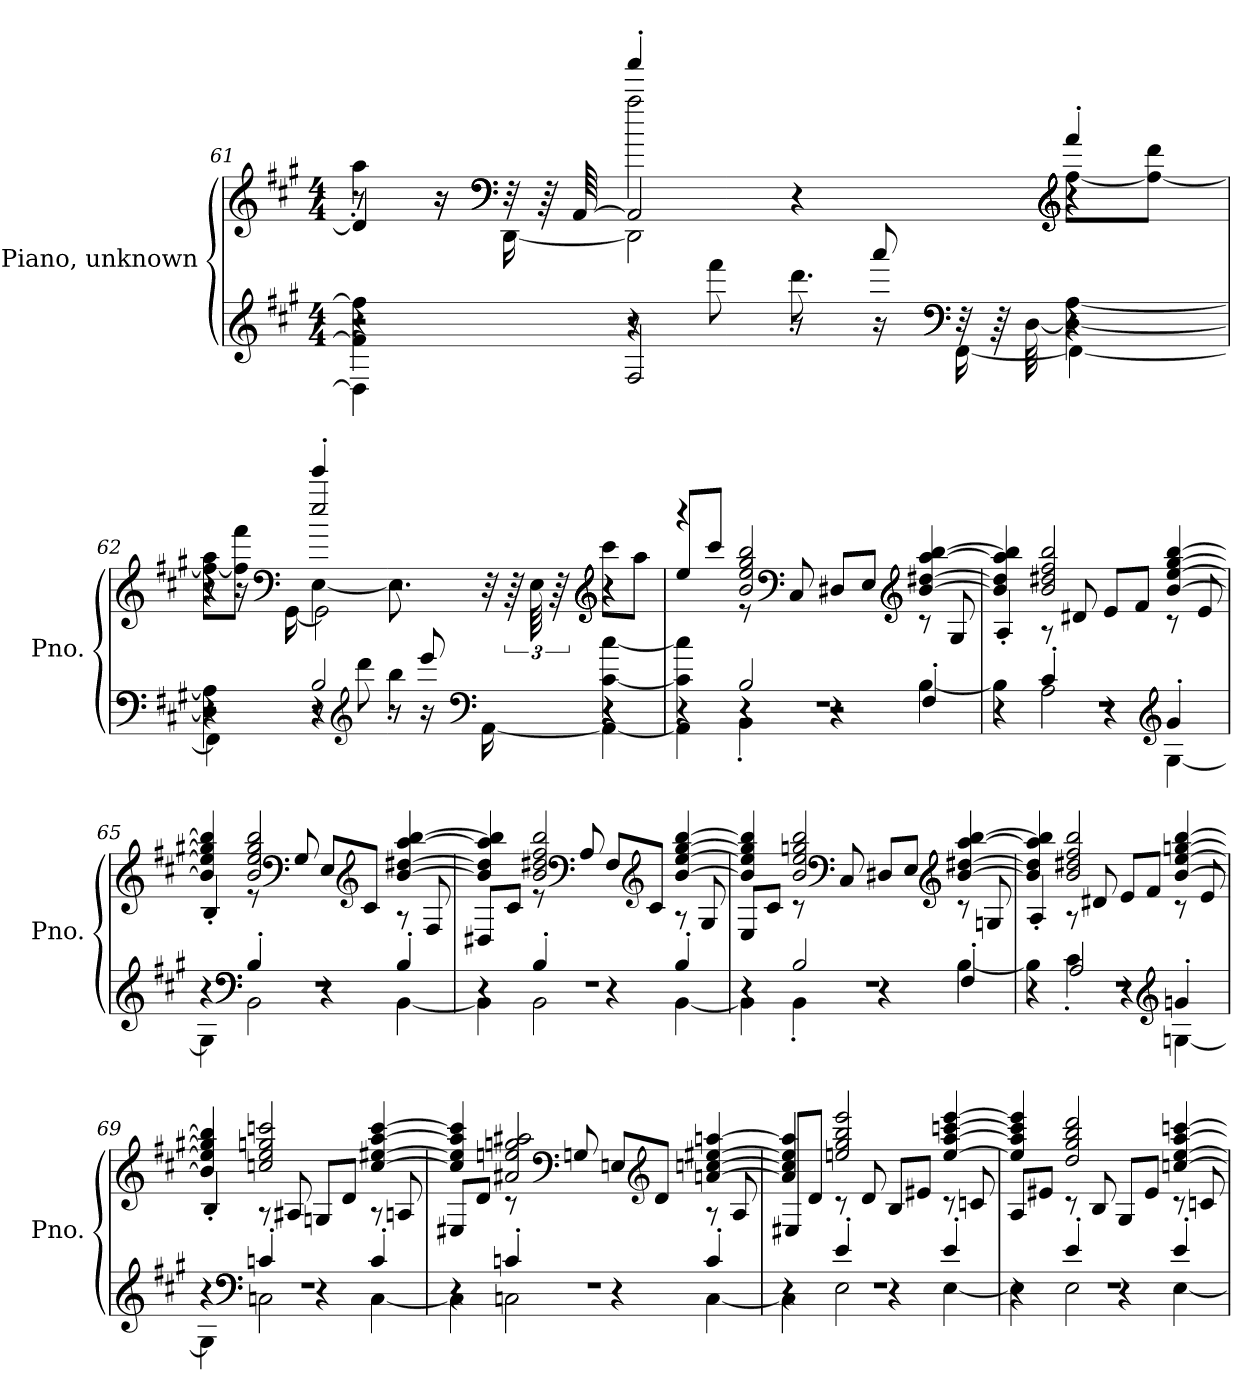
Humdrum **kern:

**kern	**kern
*part1	*part1
*staff2	*staff1
*I"Piano, unknown	*
*I'Pno.	*
!!LO:LB:g=z
*clefG2	*clefG2
*k[f#c#g#]	*k[f#c#g#]
*M4/4	*M4/4
=61	=61
*^	*^
*	*^	*	*^
*	*	*^	*	*	*^
2r	4f#\] 4ff#\]	4r	4D\]	4d/]	4aa'\	8r	8r
.	.	.	.	.	.	16r	16r
*	*	*	*	*clefF4	*	*	*
.	.	.	.	.	.	32r	[16DD\
.	.	.	.	.	.	64r	.
.	.	.	.	.	.	[64AA/	.
.	8r	2F#/	4r	4aaa'/	2aa\	2AA/]	2DD\]
.	8fff#\	.	.	.	.	.	.
8r	8.ddd'\	.	8r	4r	.	.	.
8aaa/	.	.	16r	.	.	.	.
*clefF4	*	*	*	*	*	*	*
.	32r	.	[16FF#\	.	.	.	.
.	64r	.	.	.	.	.	.
.	[64D\	.	.	.	.	.	.
*	*	*	*	*clefG2	*	*	*
4r	4D\_ [4A\	4r	4FF#\_	4fff#'/	[8ff#\L	4r	4r
.	.	.	.	.	8ff#\_ 8ddd\J	.	.
!!LO:PB:g=z	!!	!!	!!
=62	=62	=62	=62	=62	=62	=62	=62
2r	4D\] 4A\]	4r	4FF#\]	4r	8ff#\_ 8aa\L	4r	8r
.	.	.	.	.	8ff#\] 8fff#\J	.	16r
*	*	*	*	*clefF4	*	*	*
.	.	.	.	.	.	.	[16GG#\
.	8r	2B/	4r	2ee/	[4E\	4eee'/	2GG#\]
*clefG2	*	*	*	*	*	*	*
.	8ddd\	.	.	.	.	.	.
8r	4bb'\	.	8r	.	8.E\]	2r	.
8eee/	.	.	16r	.	.	.	.
*clefF4	*	*	*	*	*	*	*
.	.	.	[16AA\	.	32r	.	.
.	.	.	.	.	96r	.	.
.	.	.	.	.	96E\	.	.
.	.	.	.	.	96r	.	.
*	*	*	*	*clefG2	*	*	*
4r	[4c#\ [4cc#\	4r	4AA\_	4r	8ccc#\L	.	4r
.	.	.	.	.	8aa\J	.	.
*	*	*	*	*	*v	*v	*v
=63	=63	=63	=63	=63	=63
1r	4c#\] 4cc#\]	4r	4AA\]	4r	8ee/L
.	.	.	.	.	8ccc#/J
.	4BB'\	2B/	4r	2b/ 2ee/ 2gg#/ 2bb/	8r
*	*	*	*	*clefF4	*
.	.	.	.	.	8C#/
.	4r	.	2r	.	8D#X/L
.	.	.	.	.	8E/J
*	*	*	*	*clefG2	*
.	[4B\	4F#'/	.	[4b/ [4dd#X/ [4aa/ [4bb/	8r
.	.	.	.	.	8G#/
*	*	*v	*v	*	*
!!LO:LB:g=z	!!
=64	=64	=64	=64	=64
1r	4B\]	4r	4b/] 4dd#/] 4aa/] 4bb/]	4A'/
.	2A\	4c#'/	2b/ 2dd#X/ 2ff#/ 2bb/	8r
.	.	.	.	8d#X/
.	.	4r	.	8e/L
.	.	.	.	8f#/J
*clefG2	*	*	*	*
.	[4G#\	4g#'/	[4b/ [4ee/ [4gg#/ [4bb/	8r
.	.	.	.	8e/
=65	=65	=65	=65	=65
1r	4G#\]	4r	4b/] 4ee/] 4gg#/] 4bb/]	4B'/
*clefF4	*	*	*	*
.	2BB\	4B'/	2b/ 2ee/ 2gg#/ 2bb/	8r
*	*	*	*clefF4	*
.	.	.	.	8G#/
.	.	4r	.	8E/L
*	*	*	*clefG2	*
.	.	.	.	8c#/J
.	[4BB\	4B'/	[4b/ [4dd#X/ [4aa/ [4bb/	8r
.	.	.	.	8F#/
=66	=66	=66	=66	=66
1r	4BB\]	4r	4b/] 4dd#/] 4aa/] 4bb/]	8D#X/L
.	.	.	.	8c#/J
.	2BB\	4B'/	2b/ 2dd#X/ 2ff#/ 2bb/	8r
*	*	*	*clefF4	*
.	.	.	.	8A/
.	.	4r	.	8F#/L
*	*	*	*clefG2	*
.	.	.	.	8c#/J
.	[4BB\	4B'/	[4b/ [4ee/ [4gg#/ [4bb/	8r
.	.	.	.	8G#/
!!LO:LB:g=z	!!
=67	=67	=67	=67	=67
1r	4BB\]	4r	4b/] 4ee/] 4gg#/] 4bb/]	8E/L
.	.	.	.	8c#/J
.	4BB'\	2B/	2b/ 2ee/ 2ggn/ 2bb/	8r
*	*	*	*clefF4	*
.	.	.	.	8C#/
.	4r	.	.	8D#X/L
.	.	.	.	8E/J
*	*	*	*clefG2	*
.	[4B\	4F#'/	[4b/ [4dd#X/ [4aa/ [4bb/	8r
.	.	.	.	8Gn/
=68	=68	=68	=68	=68
1r	4B\]	4r	4b/] 4dd#/] 4aa/] 4bb/]	4A'/
.	4c#'\	2A/	2b/ 2dd#X/ 2ff#/ 2bb/	8r
.	.	.	.	8d#X/
.	4r	.	.	8e/L
.	.	.	.	8f#/J
*clefG2	*	*	*	*
.	[4Gn\	4gn'/	[4b/ [4ee/ [4ggn/ [4bb/	8r
.	.	.	.	8e/
!!LO:LB:g=z	!!
=69	=69	=69	=69	=69
1r	4G\]	4r	4b/] 4ee/] 4gg/] 4bb/]	4B'/
*clefF4	*	*	*	*
.	2Cn\	4cn'/	2ccn/ 2ee/ 2ggn/ 2cccn/	8r
.	.	.	.	8A#X/
.	.	4r	.	8Gn/L
.	.	.	.	8d/J
.	[4C\	4c'/	[4cc/ [4ee#X/ [4aa/ [4ccc/	8r
.	.	.	.	8An/
=70	=70	=70	=70	=70
1r	4C\]	4r	4cc/] 4ee#/] 4aa/] 4ccc/]	8E#X/L
.	.	.	.	8d/J
.	2Cn\	4cn'/	2a#X/ 2een/ 2ggn/ 2aa#X/	8r
*	*	*	*clefF4	*
.	.	.	.	8Gn/
.	.	4r	.	8En/L
*	*	*	*clefG2	*
.	.	.	.	8d/J
.	[4C\	4c'/	[4an/ [4ccn/ [4ee#X/ [4aan/	8r
.	.	.	.	8A/
!!LO:LB:g=z	!!
=71	=71	=71	=71	=71
1r	4C\]	4r	4a/] 4cc/] 4ee#/] 4aa/]	8E#X/L
.	.	.	.	8d/J
.	2E\	4e'/	2een/ 2gg#/ 2bb/ 2eee/	8r
.	.	.	.	8d/
.	.	4r	.	8B/L
.	.	.	.	8e#X/J
.	[4E\	4e'/	[4ee/ [4aa/ [4cccn/ [4eee/	8r
.	.	.	.	8cn/
=72	=72	=72	=72	=72
1r	4E\]	4r	4ee/] 4aa/] 4ccc/] 4eee/]	8A/L
.	.	.	.	8e#X/J
.	2E\	4e'/	2dd/ 2gg#/ 2bb/ 2ddd/	8r
.	.	.	.	8B/
.	.	4r	.	8G#/L
.	.	.	.	8e#/J
.	[4E\	4e'/	[4ccn/ [4ee/ [4aa/ [4cccn/	8r
.	.	.	.	8cn/
*v	*v	*v	*	*
*	*v	*v
=	=
*-	*-
